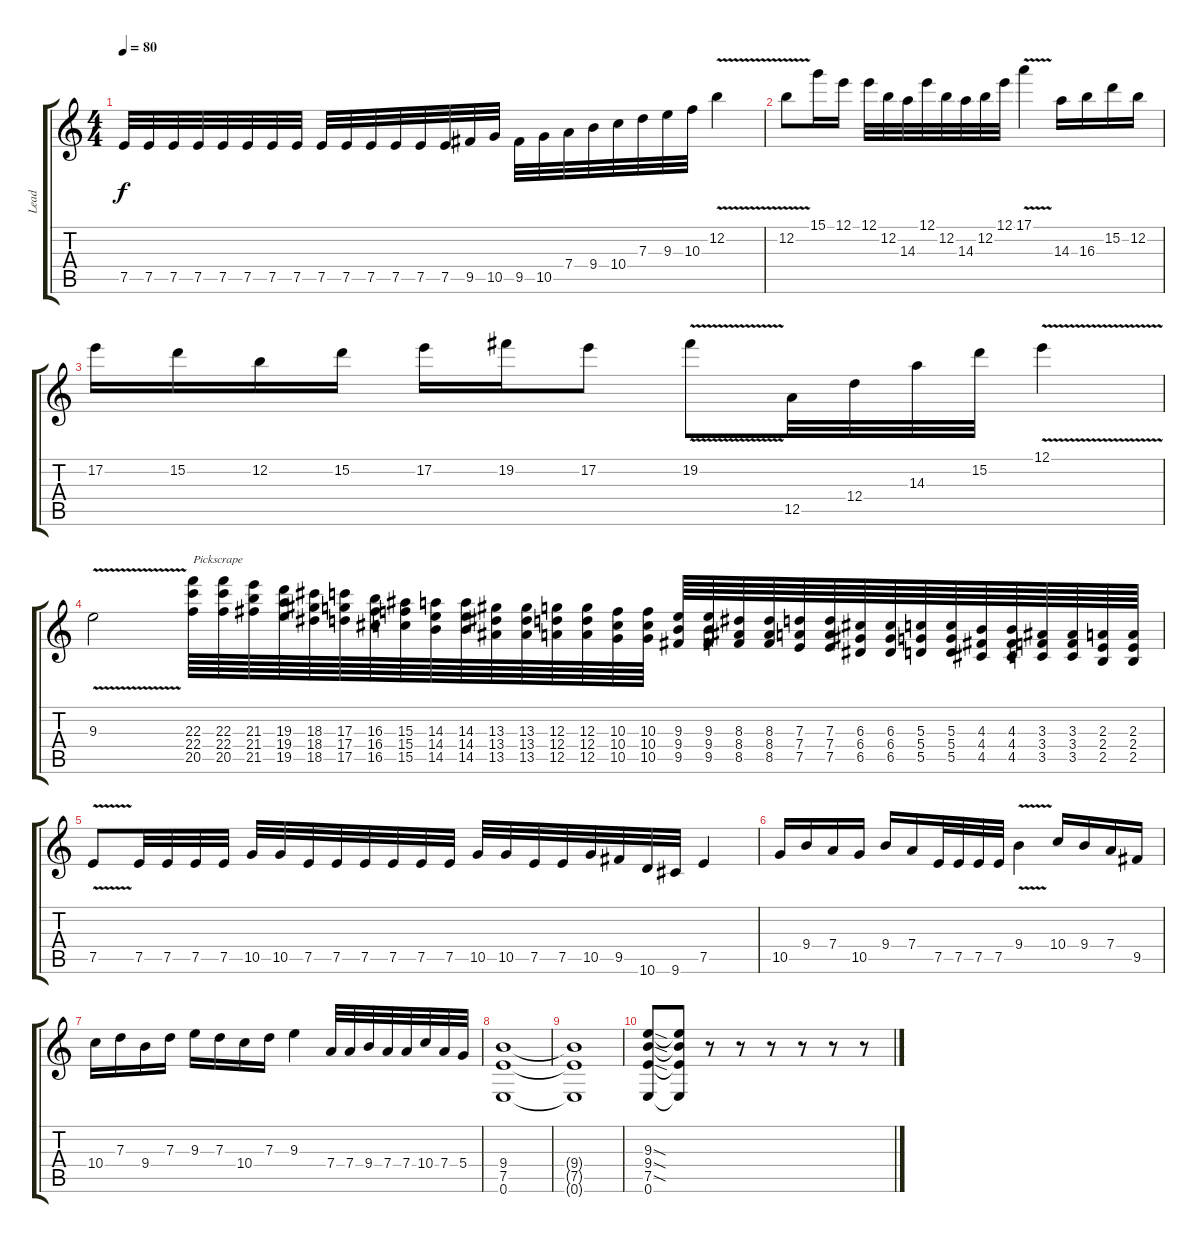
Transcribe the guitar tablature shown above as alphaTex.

\track ("Lead" "Lead") {instrument distortionguitar}
\staff {score tabs}
\tuning (E4 B3 G3 D3 A2 E2) {hide}
\ts (4 4)
\tempo 80
\clef g2
\ks c
7.5.32{dy f} 7.5.32 7.5.32 7.5.32 7.5.32 7.5.32 7.5.32 7.5.32 7.5.32 7.5.32 7.5.32 7.5.32 7.5.32 7.5.32 9.5.32 10.5.32 9.5.32 10.5.32 7.4.32 9.4.32 10.4.32 7.3.32 9.3.32 10.3.32 12.2{v}.4 |
12.2{v}.8 15.1.16 12.1.16 12.1.32 12.2.32 14.3.32 12.1.32 12.2.32 14.3.32 12.2.32 12.1.32 17.1{v}.4 14.3.16 16.3.16 15.2.16 12.2.16 |
17.2.16 15.2.16 12.2.16 15.2.16 17.2.16 19.2.16 17.2.8 19.2{v}.8 12.5.32 12.4.32 14.3.32 15.2.32 12.1{v}.4 |
9.3{v}.2 (22.3 22.4 20.5).64{txt "Pickscrape"} (22.3 22.4 20.5).64 (21.3 21.4 21.5).64 (19.3 19.4 19.5).64 (18.3 18.4 18.5).64 (17.3 17.4 17.5).64 (16.3 16.4 16.5).64 (15.3 15.4 15.5).64 (14.3 14.4 14.5).64 (14.3 14.4 14.5).64 (13.3 13.4 13.5).64 (13.3 13.4 13.5).64 (12.3 12.4 12.5).64 (12.3 12.4 12.5).64 (10.3 10.4 10.5).64 (10.3 10.4 10.5).64 (9.3 9.4 9.5).64 (9.3 9.4 9.5).64 (8.3 8.4 8.5).64 (8.3 8.4 8.5).64 (7.3 7.4 7.5).64 (7.3 7.4 7.5).64 (6.3 6.4 6.5).64 (6.3 6.4 6.5).64 (5.3 5.4 5.5).64 (5.3 5.4 5.5).64 (4.3 4.4 4.5).64 (4.3 4.4 4.5).64 (3.3 3.4 3.5).64 (3.3 3.4 3.5).64 (2.3 2.4 2.5).64 (2.3 2.4 2.5).64 |
7.5{v}.8 7.5.32 7.5.32 7.5.32 7.5.32 10.5.32 10.5.32 7.5.32 7.5.32 7.5.32 7.5.32 7.5.32 7.5.32 10.5.32 10.5.32 7.5.32 7.5.32 10.5.32 9.5.32 10.6.32 9.6.32 7.5.4 |
10.5.16 9.4.16 7.4.16 10.5.16 9.4.16 7.4.16 7.5.32 7.5.32 7.5.32 7.5.32 9.4{v}.4 10.4.16 9.4.16 7.4.16 9.5.16 |
10.4.16 7.3.16 9.4.16 7.3.16 9.3.16 7.3.16 10.4.16 7.3.16 9.3.4 7.4.32 7.4.32 9.4.32 7.4.32 7.4.32 10.4.32 7.4.32 5.4.32 |
(9.4 7.5 0.6).1 |
(9.4{t} 7.5{t} 0.6{t}).1 |
(9.3{sod} 9.4{sod} 7.5{sod} 0.6).8 (9.3{t} 9.4{t} 7.5{t} 0.6{t}).8 r.8 r.8 r.8 r.8 r.8 r.8
